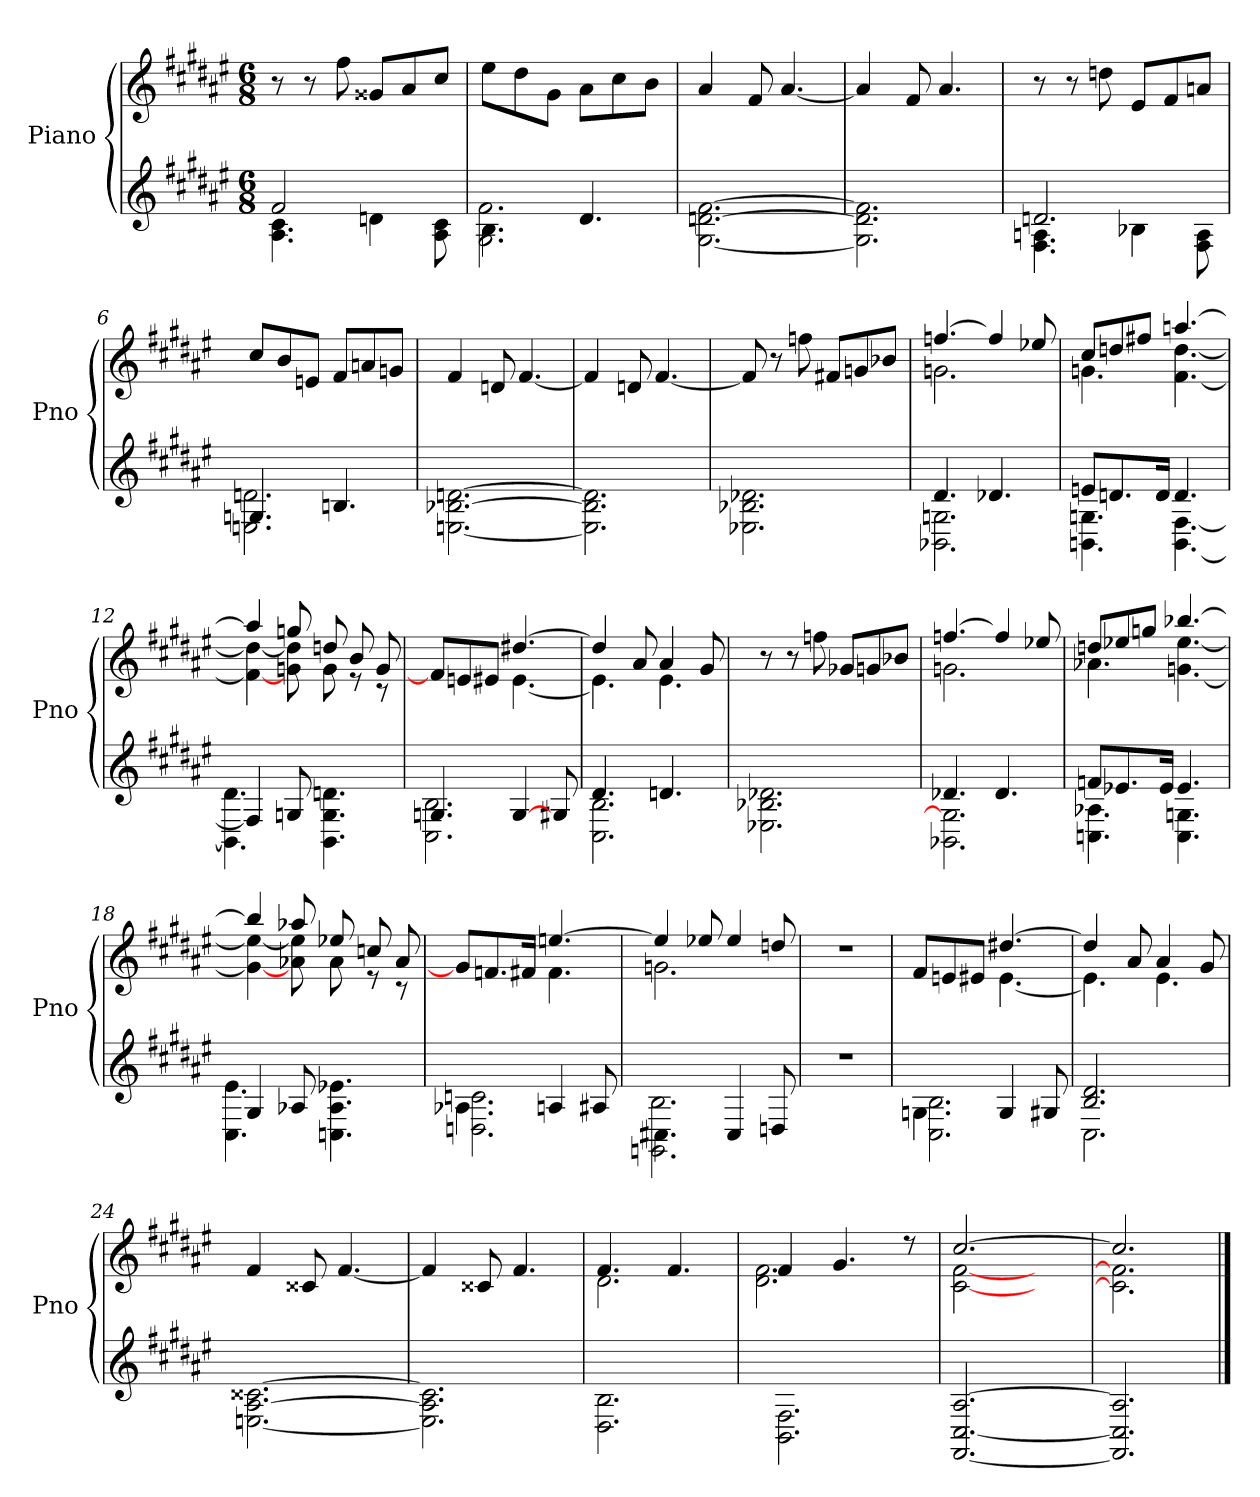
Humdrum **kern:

**kern	**kern
*part2	*part1
*staff2	*staff1
*I"Piano	*I"Piano
*I'Pno	*I'Pno
*clefG2	*clefG2
*k[f#c#g#d#a#e#]	*k[f#c#g#d#a#e#]
*M6/8	*M6/8
=1	=1
*^	*
2f#/	4.A#\ 4.c#\	8r
.	.	8r
.	.	8ff#\
.	4dn\	8g##X/L
4ryy	.	8a#/
.	8A#\ 8c#\	8cc#/J
=2	=2	=2
4.B\	2.G#\ 2.f#\	8ee#\L
.	.	8dd#\
.	.	8g#\J
4.d#/	.	8a#\L
.	.	8cc#\
.	.	8b\J
*v	*v	*
=3	=3
[2.G#\ [2.dn\ [2.f#\	4a#/
.	8f#/
.	[4.a#/
=4	=4
2.G#\] 2.d\] 2.f#\]	4a#/]
.	8f#/
.	4.a#/
=5	=5
*^	*
2.dn/	4.F#\ 4.An\	8r
.	.	8r
.	.	8ddn\
.	4B-X\	8e#/L
.	.	8f#/
.	8F#\ 8A\	8an/J
!!LO:LB:g=z
=6	=6	=6
4.Gn/	2.En\ 2.dn\	8cc#/L
.	.	8b/
.	.	8en/J
4.Bn/	.	8f#/L
.	.	8an/
.	.	8gn/J
*v	*v	*
=7	=7
[2.En\ [2.B-X\ [2.dn\	4f#/
.	8dn/
.	[4.f#/
=8	=8
2.E\] 2.B-\] 2.d\]	4f#/]
.	8dn/
.	[4.f#/
=9	=9
2.E-X\ 2.B-X\ 2.d-X\	8f#/]
.	8r
.	8ffn\
.	8f#X/L
.	8gn/
.	8b-X/J
=10	=10
*^	*^
4.d#/	2.BB-X\ 2.Gn\	[4.ffn/	2.gn\
4.d-X/	.	4ff/]	.
.	.	8ee-X/	.
!!LO:LB:g=z	!!
=11	=11	=11	=11
8en/L	4.BBn\ 4.Gn\	8cc#/L	4.gn\
8.dn/	.	8ddn/	.
.	.	8ff#X/J	.
16d/Jk	.	.	.
4.d/	[4.BB\ [4.F#\	[4.aan/	[4.f#\ [4.dd\
=12	=12	=12	=12
4F#/]	4.BB\] 4.d#\	4aa/]	4f#\_ 4dd\_
8Gn/	.	8ggn/	8gn\ 8dd\]
4.ryy	4.BB\ 4.G\ 4.dn\	8ddn/	8g\
.	.	8b/	8r
.	.	8g/	8r
=13	=13	=13	=13
4.Gn/	2.C#\ 2.B\	8f#/L]	4.ryy
.	.	8en/	.
.	.	8e#X/J	.
[4G/	.	[4.dd#X/	[4.e#\
8G#X/	.	.	.
=14	=14	=14	=14
4.d#/	2.C#\ 2.B\	4dd#/]	4.e#\]
.	.	8a#/	.
4.dn/	.	4a#/	4.e#\
.	.	8g#/	.
*v	*v	*	*
*	*v	*v
=15	=15
2.E-X\ 2.B-X\ 2.d-X\	8r
.	8r
.	8ffn\
.	8g-X/L
.	8gn/
.	8b-X/J
!!LO:LB:g=z
=16	=16
*^	*^
4.d-X/	2.BB-X\ 2.G\]	[4.ffn/	2.gn\
4.d-/	.	4ff/]	.
.	.	8ee-X/	.
=17	=17	=17	=17
8fn/L	4.Cn\ 4.A-X\	8ddn/L	4.a-X\
8.e-X/	.	8ee-X/	.
.	.	8ggn/J	.
16e-/Jk	.	.	.
4.e-/	4.C\ 4.Gn\	[4.bb-X/	[4.gn\ [4.ee-\
=18	=18	=18	=18
4G#/	4.C#\ 4.e#\	4bb-/]	4g\_ 4ee-\_
8A-X/	.	8aa-X/	8a-X\ 8ee-\]
4.ryy	4.Cn\ 4.A-\ 4.e-X\	8ee-X/	8a-\
.	.	8ccn/	8r
.	.	8a-/	8r
=19	=19	=19	=19
4.A-X\	2.Dn\ 2.cn\	8g/L]	4.ryy
.	.	8.fn/	.
.	.	16f#X/Jk	.
4An/	.	[4.een/	4.f#\
8A#X/	.	.	.
=20	=20	=20	=20
4.C#X\	2.GGn\ 2.B\	4ee/]	2.gn\
.	.	8ee-X/	.
4C#/	.	4ee-/	.
8Dn/	.	8ddn/	.
*v	*v	*	*
*	*v	*v
!!LO:LB:g=z
=21	=21
2.r	2.r
!!LO:PB:g=z
=22	=22
*^	*^
4.Gn\	2.C#\ 2.B\	8f#/L	4.ryy
.	.	8en/	.
.	.	8e#X/J	.
4G/	.	[4.dd#X/	[4.e#\
8G#X/	.	.	.
=23	=23	=23	=23
2.B/ 2.d#/	2.C#\	4dd#/]	4.e#\]
.	.	8a#/	.
.	.	4a#/	4.e#\
.	.	8g#/	.
*v	*v	*	*
*	*v	*v
=24	=24
[2.En\ [2.A#\ [2.c##X\	4f#/
.	8c##X/
.	[4.f#/
=25	=25
2.E\] 2.A#\] 2.c##\]	4f#/]
.	8c##X/
.	4.f#/
=26	=26
*	*^
2.D#\ 2.B\	4.f#/	2.d#\
.	4.f#/	.
=27	=27	=27
2.BB\ 2.F#\	4f#/	2.d#\ 2.f#\
.	4.g#/	.
.	8r	.
=28	=28	=28
[2.FF#/ [2.C#/ [2.A#/	[2.cc#/	[2c#\ [2f#\
.	.	4ryy
!!LO:LB:g=z	!!
=29	=29	=29
2.FF#/] 2.C#/] 2.A#/]	2.cc#/]	2.c#\] 2.f#\]
*	*v	*v
==	==
*-	*-
